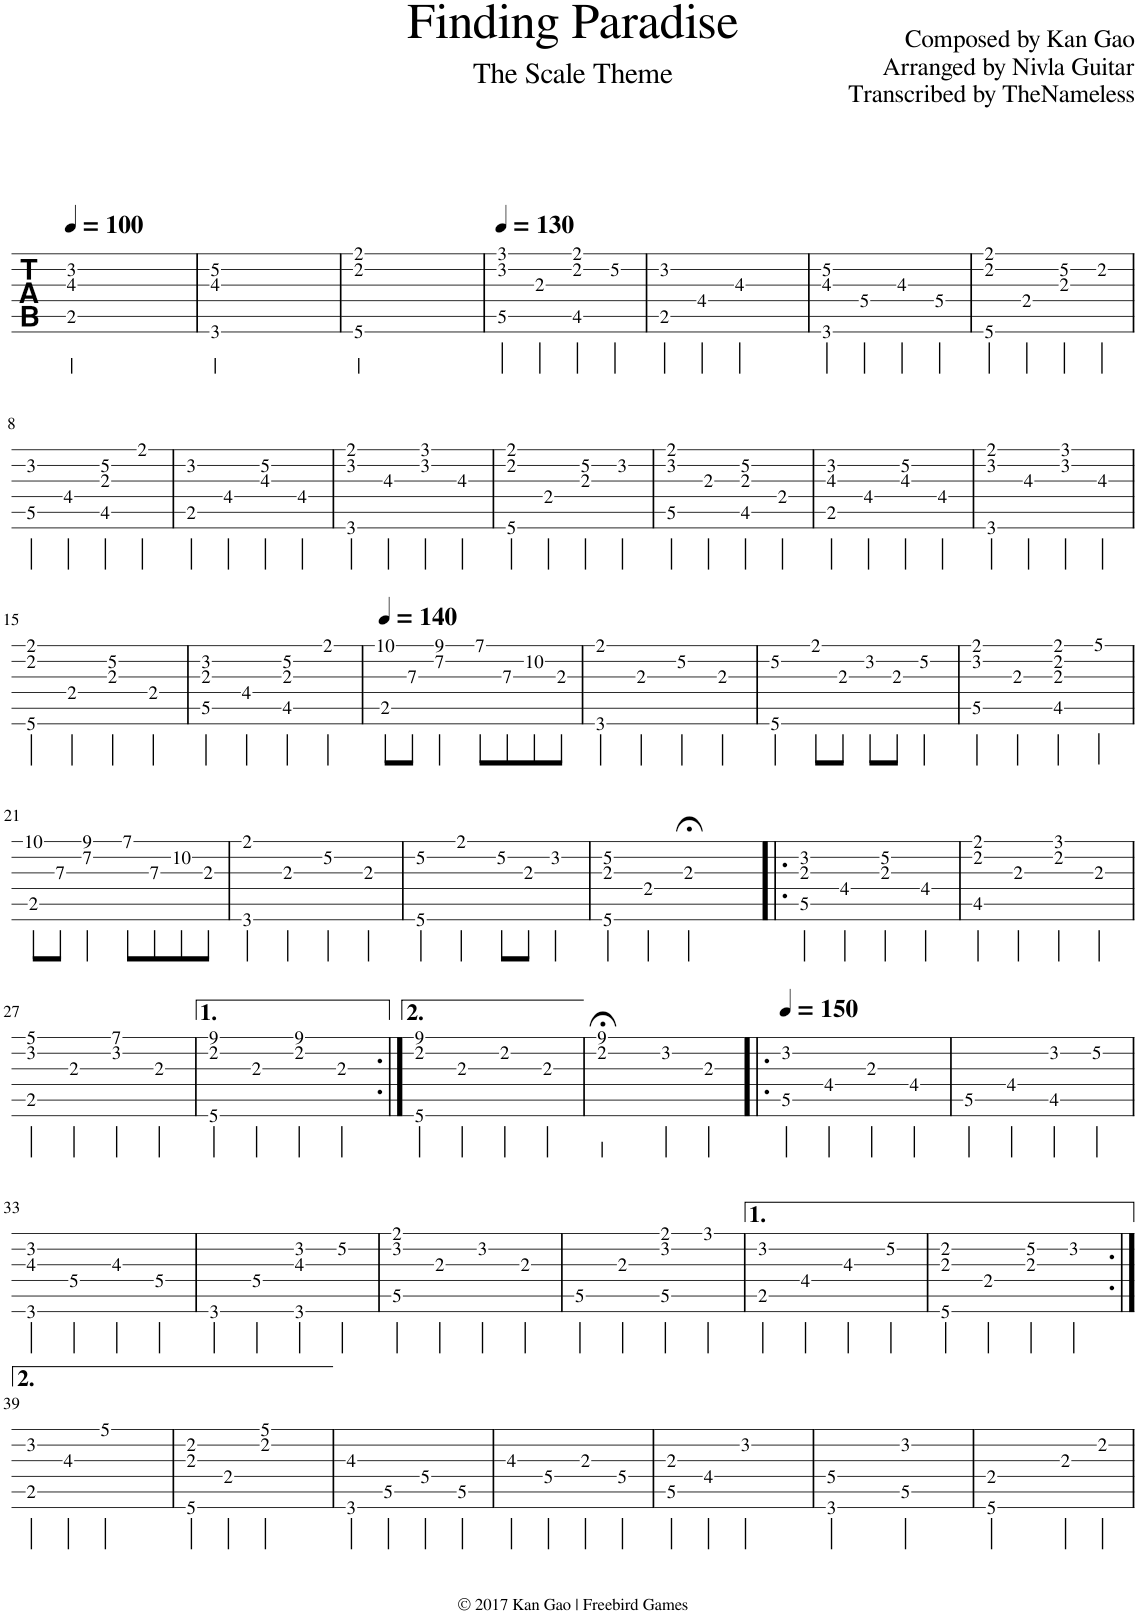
**kern
*part1
*staff1
*I"Akustische Gitarre
*I'Git.
*stria6
*
*k[]
*M4/4
*MM100
=1
2BB\ 2B\ 2d\
4r
4r
=2
2GG\ 2B\ 2e\
4r
4r
=3
2AA\ 2c#\ 2f#\
4r
4r
=4
*MM130
4D\ 4d\ 4g\
4A\
4C#\ 4c#\ 4f#\
4e\
=5
4BB\ 4d\
4F#\
4B\
4r
=6
4GG\ 4B\ 4e\
4G\
4B\
4G\
=7
4AA\ 4c#\ 4f#\
4E\
4A\ 4e\
4c#\
!!LO:LB:g=z
=8
4D\ 4d\
4F#\
4C#\ 4A\ 4e\
4f#\
=9
4BB\ 4d\
4F#\
4B\ 4e\
4F#\
=10
4GG\ 4d\ 4f#\
4B\
4d\ 4g\
4B\
=11
4AA\ 4c#\ 4f#\
4E\
4A\ 4e\
4d\
=12
4D\ 4d\ 4f#\
4A\
4C#\ 4A\ 4e\
4E\
=13
4BB\ 4B\ 4d\
4F#\
4B\ 4e\
4F#\
=14
4GG\ 4d\ 4f#\
4B\
4d\ 4g\
4B\
!!LO:LB:g=z
=15
4AA\ 4c#\ 4f#\
4E\
4A\ 4e\
4E\
=16
4D\ 4A\ 4d\
4F#\
4C#\ 4A\ 4e\
4f#\
=17
*MM140
8BB\ 8dd\L
8d\J
4f#\ 4cc#\
8b\L
8d\
8a\
8A\J
=18
4GG\ 4f#\
4A\
4e\
4A\
=19
4AA\ 4e\
8f#\L
8A\J
8d\L
8A\J
4e\
=20
4D\ 4d\ 4f#\
4A\
4C#\ 4A\ 4c#\ 4f#\
4a\
!!LO:LB:g=z
=21
8BB\ 8dd\L
8d\J
4f#\ 4cc#\
8b\L
8d\
8a\
8A\J
=22
4GG\ 4f#\
4A\
4e\
4A\
=23
4AA\ 4e\
4f#\
8e\L
8A\J
4d\
=24
4AA\ 4A\ 4e\
4E\
4A;<\
4r
=25!|:
4D\ 4A\ 4d\
4F#\
4A\ 4e\
4F#\
=26
4C#\ 4d-\ 4f#\
4A\
4d-\ 4g\
4A\
!!LO:LB:g=z
=27
4BB\ 4d\ 4a\
4A\
4d\ 4b\
4A\
=28
4AA\ 4c#\ 4cc#\
4A\
4d-\ 4cc#\
4A\
=29:|!
4AA\ 4c#\ 4cc#\
4A\
4d-\
4A\
=30
2c#\;< 2cc#\;<
4d\
4A\
=31!|:
*MM150
4D\ 4d\
4F#\
4A\
4F#\
=32
4D\
4F#\
4C#\ 4d\
4e\
!!LO:LB:g=z
=33
4GG\ 4B\ 4d\
4G\
4B\
4G\
=34
4GG\
4G\
4GG\ 4B\ 4d\
4e\
=35
4D\ 4d\ 4f#\
4A\
4d\
4A\
=36
4D\
4A\
4D\ 4d\ 4f#\
4g\
=37
4BB\ 4d\
4F#\
4B\
4e\
=38
4AA\ 4A\ 4c#\
4E\
4A\ 4e\
4d\
!!LO:LB:g=z
=39:|!
4BB\ 4d\
4B\
4a\
4r
=40
4AA\ 4A\ 4d-\
4E\
4c#\ 4a\
4r
=41
4GG\ 4B\
4D\
4G\
4D\
=42
4B\
4G\
4A\
4G\
=43
4D\ 4A\
4F#\
4d\
4r
=44
4GG\ 4G\
4r
4D\ 4d\
4r
=45
4AA\ 4E\
4r
4A\
4c#\
=
*-
